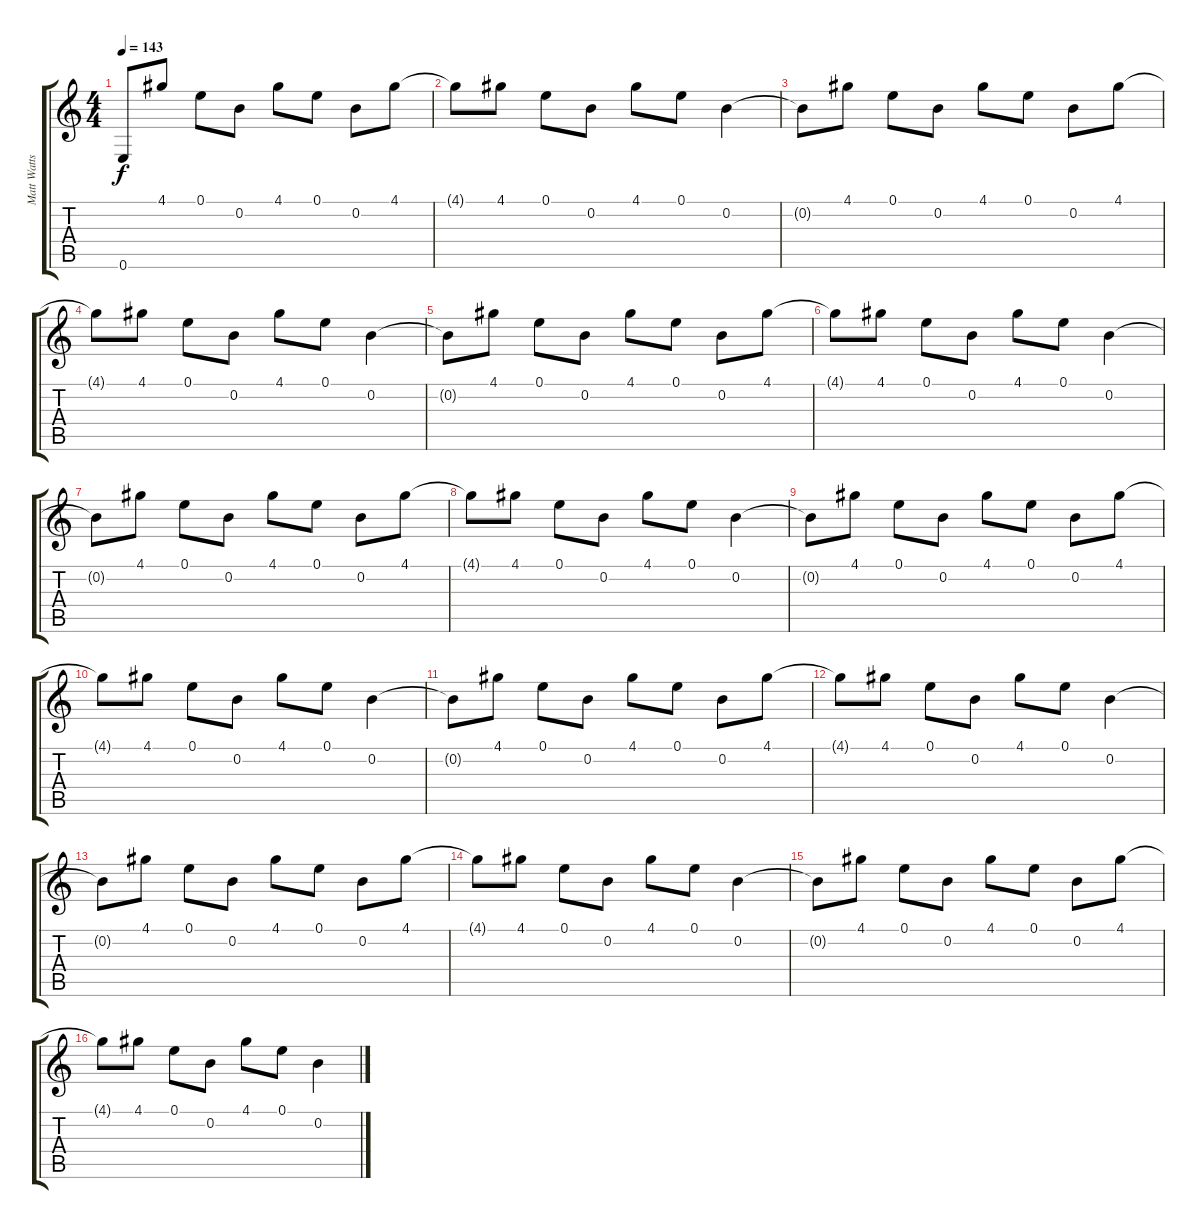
\track ("Matt Watts - Guitar" "Matt Watts") {instrument distortionguitar}
\staff {score tabs}
\tuning (E4 B3 G3 D3 A2 E2) {hide}
\ts (4 4)
\tempo 143
\clef g2
\ks c
0.6.8{dy f instrument electricguitarclean} 4.1.8 0.1.8 0.2.8 4.1.8 0.1.8 0.2.8 4.1.8 |
4.1{t}.8 4.1.8 0.1.8 0.2.8 4.1.8 0.1.8 0.2.4 |
0.2{t}.8 4.1.8 0.1.8 0.2.8 4.1.8 0.1.8 0.2.8 4.1.8 |
4.1{t}.8 4.1.8 0.1.8 0.2.8 4.1.8 0.1.8 0.2.4 |
0.2{t}.8 4.1.8 0.1.8 0.2.8 4.1.8 0.1.8 0.2.8 4.1.8 |
4.1{t}.8 4.1.8 0.1.8 0.2.8 4.1.8 0.1.8 0.2.4 |
0.2{t}.8 4.1.8 0.1.8 0.2.8 4.1.8 0.1.8 0.2.8 4.1.8 |
4.1{t}.8 4.1.8 0.1.8 0.2.8 4.1.8 0.1.8 0.2.4 |
0.2{t}.8 4.1.8 0.1.8 0.2.8 4.1.8 0.1.8 0.2.8 4.1.8 |
4.1{t}.8 4.1.8 0.1.8 0.2.8 4.1.8 0.1.8 0.2.4 |
0.2{t}.8 4.1.8 0.1.8 0.2.8 4.1.8 0.1.8 0.2.8 4.1.8 |
4.1{t}.8 4.1.8 0.1.8 0.2.8 4.1.8 0.1.8 0.2.4 |
0.2{t}.8 4.1.8 0.1.8 0.2.8 4.1.8 0.1.8 0.2.8 4.1.8 |
4.1{t}.8 4.1.8 0.1.8 0.2.8 4.1.8 0.1.8 0.2.4 |
0.2{t}.8 4.1.8 0.1.8 0.2.8 4.1.8 0.1.8 0.2.8 4.1.8 |
4.1{t}.8 4.1.8 0.1.8 0.2.8 4.1.8 0.1.8 0.2.4
